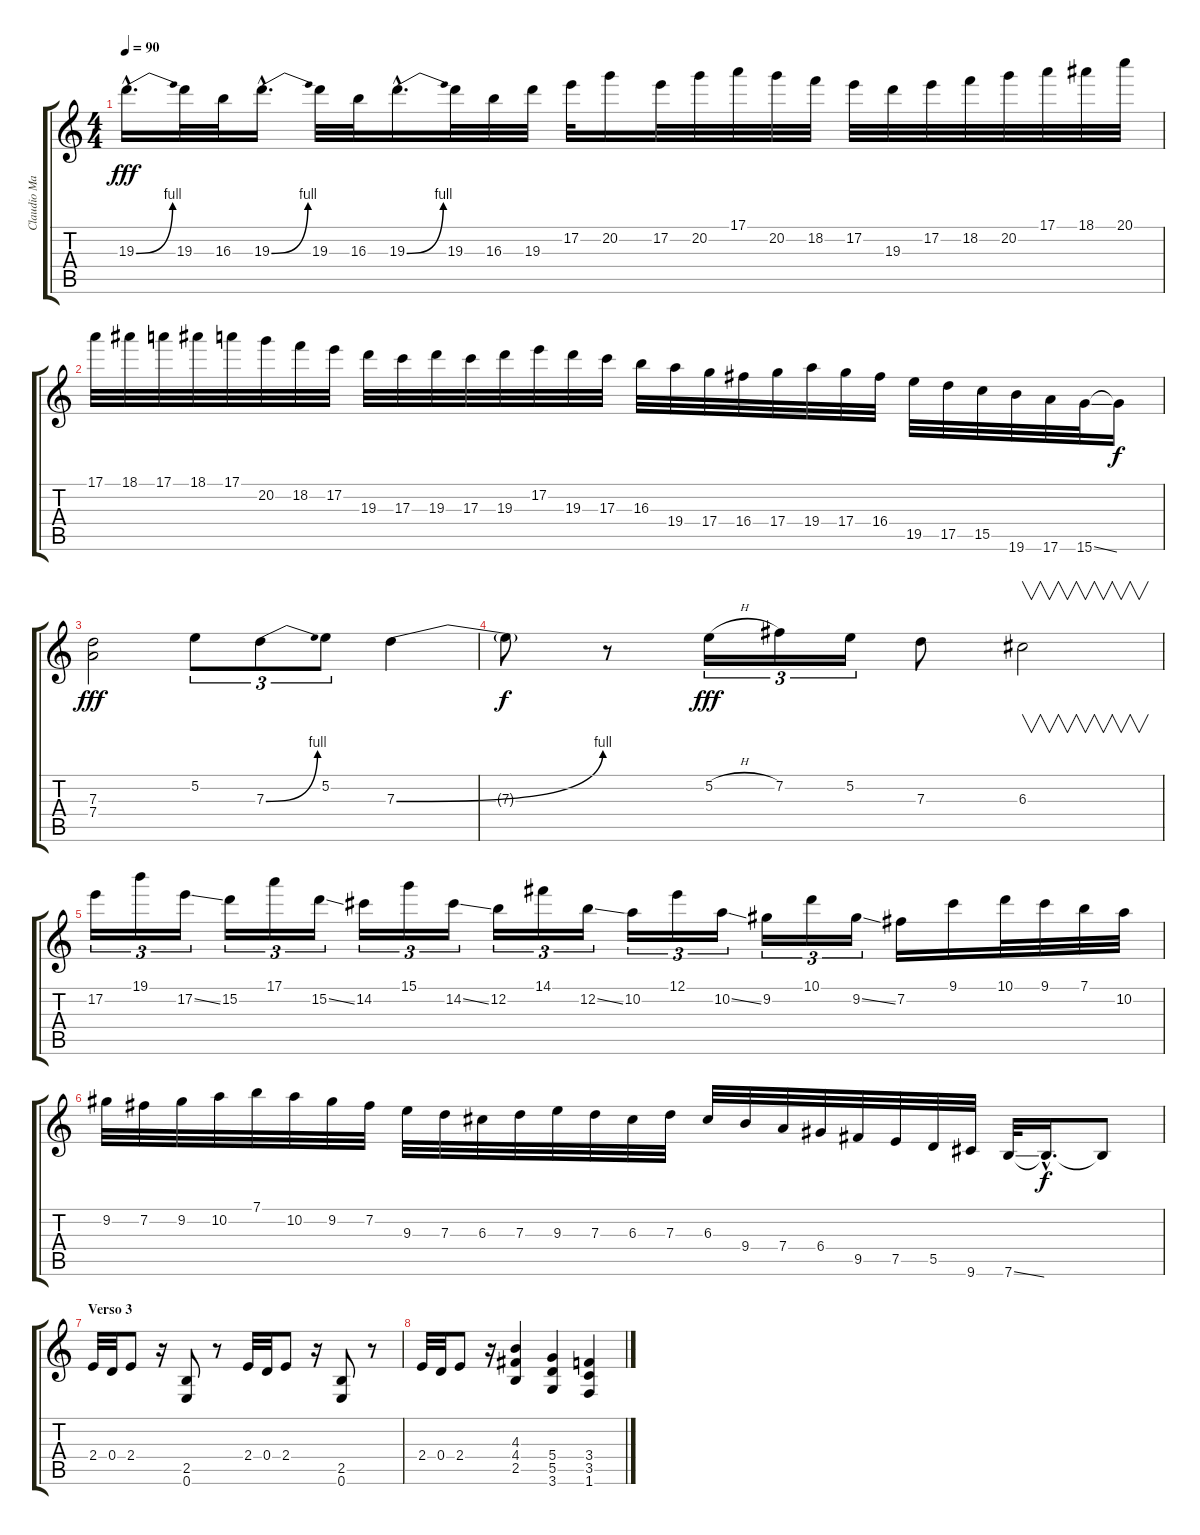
\track ("Claudio Marciello (Gtr 1)" "Claudio Ma") {instrument overdrivenguitar}
\staff {score tabs}
\tuning (E4 B3 G3 D3 A2 E2) {hide}
\ts (4 4)
\tempo 90
\clef g2
\ks c
19.3{be (bend 0 0 60 4) hac}.16{d dy fff} 19.3.32 16.3.32 19.3{be (bend 0 0 60 4) hac}.16{d} 19.3.32 16.3.32 19.3{be (bend 0 0 60 4) hac}.16{d} 19.3.32 16.3.32 19.3.32 17.2.32 20.2.16 17.2.32 20.2.32 17.1.32 20.2.32 18.2.32 17.2.32 19.3.32 17.2.32 18.2.32 20.2.32 17.1.32 18.1.32 20.1.32 |
17.1.32 18.1.32 17.1.32 18.1.32 17.1.32 20.2.32 18.2.32 17.2.32 19.3.32 17.3.32 19.3.32 17.3.32 19.3.32 17.2.32 19.3.32 17.3.32 16.3.32 19.4.32 17.4.32 16.4.32 17.4.32 19.4.32 17.4.32 16.4.32 19.5.32 17.5.32 15.5.32 19.6.32 17.6.32 15.6{ss}.32 15.6{t}.16{dy f} |
(7.3 7.4).2{dy fff} 5.2.8{tu (3 2)} 7.3{be (bend 0 0 60 4)}.8{tu (3 2)} 5.2.8{tu (3 2)} 7.3{be (bend 0 0 60 4)}.4 |
7.3{t}.8{dy f} r.8 5.2{h}.16{tu (3 2) dy fff} 7.2.16{tu (3 2)} 5.2.16{tu (3 2)} 7.3.8 6.3.2{v} |
17.2.16{tu (3 2)} 19.1.16{tu (3 2)} 17.2{ss}.16{tu (3 2)} 15.2.16{tu (3 2)} 17.1.16{tu (3 2)} 15.2{ss}.16{tu (3 2)} 14.2.16{tu (3 2)} 15.1.16{tu (3 2)} 14.2{ss}.16{tu (3 2)} 12.2.16{tu (3 2)} 14.1.16{tu (3 2)} 12.2{ss}.16{tu (3 2)} 10.2.16{tu (3 2)} 12.1.16{tu (3 2)} 10.2{ss}.16{tu (3 2)} 9.2.16{tu (3 2)} 10.1.16{tu (3 2)} 9.2{ss}.16{tu (3 2)} 7.2.16 9.1.16 10.1.32 9.1.32 7.1.32 10.2.32 |
9.2.32 7.2.32 9.2.32 10.2.32 7.1.32 10.2.32 9.2.32 7.2.32 9.3.32 7.3.32 6.3.32 7.3.32 9.3.32 7.3.32 6.3.32 7.3.32 6.3.32 9.4.32 7.4.32 6.4.32 9.5.32 7.5.32 5.5.32 9.6.32 7.6{ss}.32 7.6{hac t}.16{d dy f} 7.6{t}.8 |
\section ("" "Verso 3")
2.4.32 0.4.32 2.4.8 r.16 (2.5 0.6).8 r.8 2.4.32 0.4.32 2.4.8 r.16 (2.5 0.6).8 r.8 |
2.4.32 0.4.32 2.4.8 r.16 (4.3 4.4 2.5).4 (5.4 5.5 3.6).4 (3.4 3.5 1.6).4
